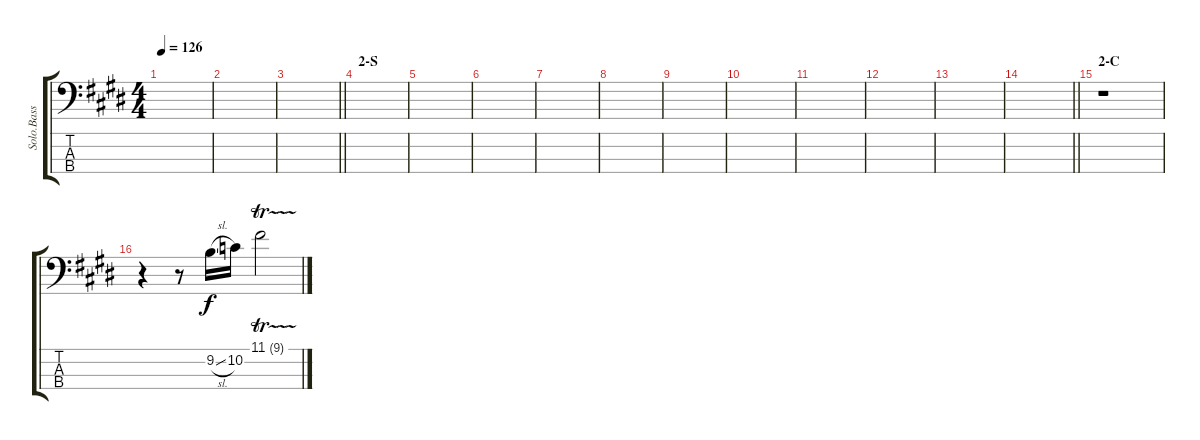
\track ("Solo.Bass" "Solo.Bass") {instrument synthbass2}
\staff {score tabs}
\tuning (G2 D2 A1 E1) {hide}
\ts (4 4)
\tempo 126
\clef f4
\ks e
|
|
\barLineRight lightlight
|
\section ("" "2-S")
|
|
|
|
|
|
|
|
|
|
\barLineRight lightlight
|
\section ("" "2-C")
r.1 |
r.4 r.8 9.2{sl}.16 10.2.16 11.1{tr (9 32)}.2
